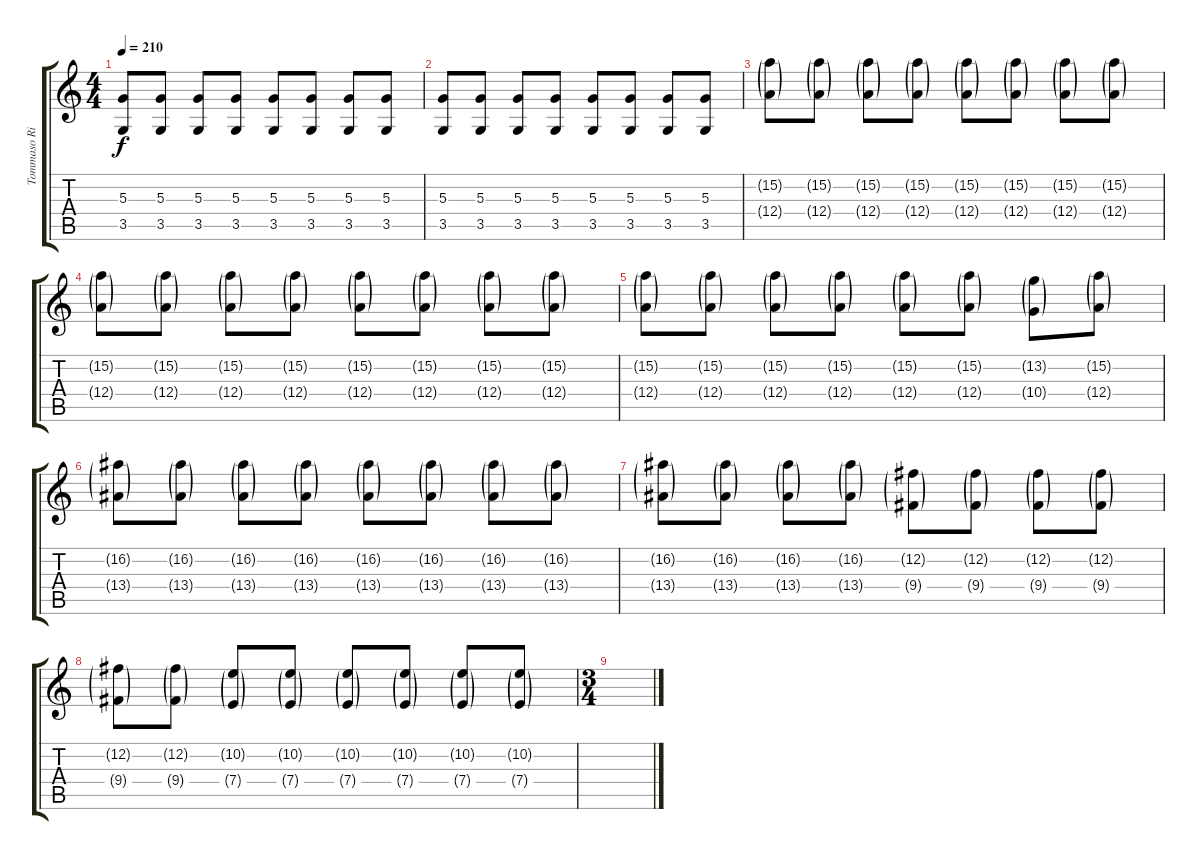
\track ("Tommaso Ricardi" "Tommaso Ri") {instrument overdrivenguitar}
\staff {score tabs}
\tuning (B3 Gb3 D3 A2 E2 B1) {hide}
\ts (4 4)
\tempo 210
\clef g2
\ks c
(5.3 3.5).8{dy f} (5.3 3.5).8 (5.3 3.5).8 (5.3 3.5).8 (5.3 3.5).8 (5.3 3.5).8 (5.3 3.5).8 (5.3 3.5).8 |
(5.3 3.5).8 (5.3 3.5).8 (5.3 3.5).8 (5.3 3.5).8 (5.3 3.5).8 (5.3 3.5).8 (5.3 3.5).8 (5.3 3.5).8 |
(15.2{g} 12.4{g}).8 (15.2{g} 12.4{g}).8 (15.2{g} 12.4{g}).8 (15.2{g} 12.4{g}).8 (15.2{g} 12.4{g}).8 (15.2{g} 12.4{g}).8 (15.2{g} 12.4{g}).8 (15.2{g} 12.4{g}).8 |
(15.2{g} 12.4{g}).8 (15.2{g} 12.4{g}).8 (15.2{g} 12.4{g}).8 (15.2{g} 12.4{g}).8 (15.2{g} 12.4{g}).8 (15.2{g} 12.4{g}).8 (15.2{g} 12.4{g}).8 (15.2{g} 12.4{g}).8 |
(15.2{g} 12.4{g}).8 (15.2{g} 12.4{g}).8 (15.2{g} 12.4{g}).8 (15.2{g} 12.4{g}).8 (15.2{g} 12.4{g}).8 (15.2{g} 12.4{g}).8 (13.2{g} 10.4{g}).8 (15.2{g} 12.4{g}).8 |
(16.2{g} 13.4{g}).8 (16.2{g} 13.4{g}).8 (16.2{g} 13.4{g}).8 (16.2{g} 13.4{g}).8 (16.2{g} 13.4{g}).8 (16.2{g} 13.4{g}).8 (16.2{g} 13.4{g}).8 (16.2{g} 13.4{g}).8 |
(16.2{g} 13.4{g}).8 (16.2{g} 13.4{g}).8 (16.2{g} 13.4{g}).8 (16.2{g} 13.4{g}).8 (12.2{g} 9.4{g}).8 (12.2{g} 9.4{g}).8 (12.2{g} 9.4{g}).8 (12.2{g} 9.4{g}).8 |
(12.2{g} 9.4{g}).8 (12.2{g} 9.4{g}).8 (10.2{g} 7.4{g}).8 (10.2{g} 7.4{g}).8 (10.2{g} 7.4{g}).8 (10.2{g} 7.4{g}).8 (10.2{g} 7.4{g}).8 (10.2{g} 7.4{g}).8 |
\ts (3 4)
